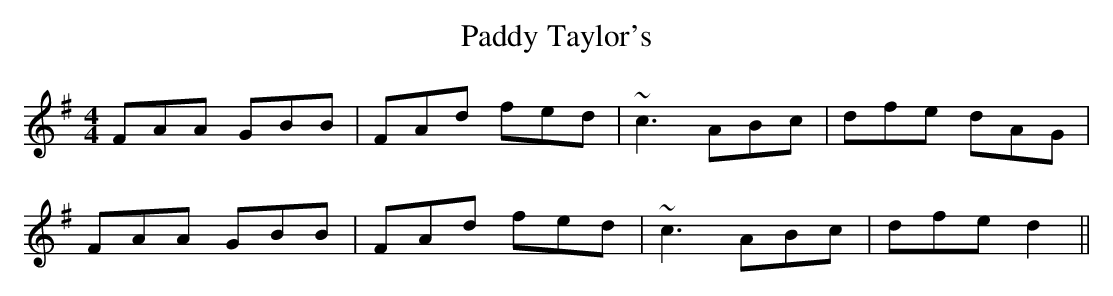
X:1
T: Paddy Taylor's
M: 4/4
L: 1/8
K: Gmaj
FAA GBB|FAd fed|~c3 ABc|dfe dAG|
FAA GBB|FAd fed|~c3 ABc|dfe d2||
